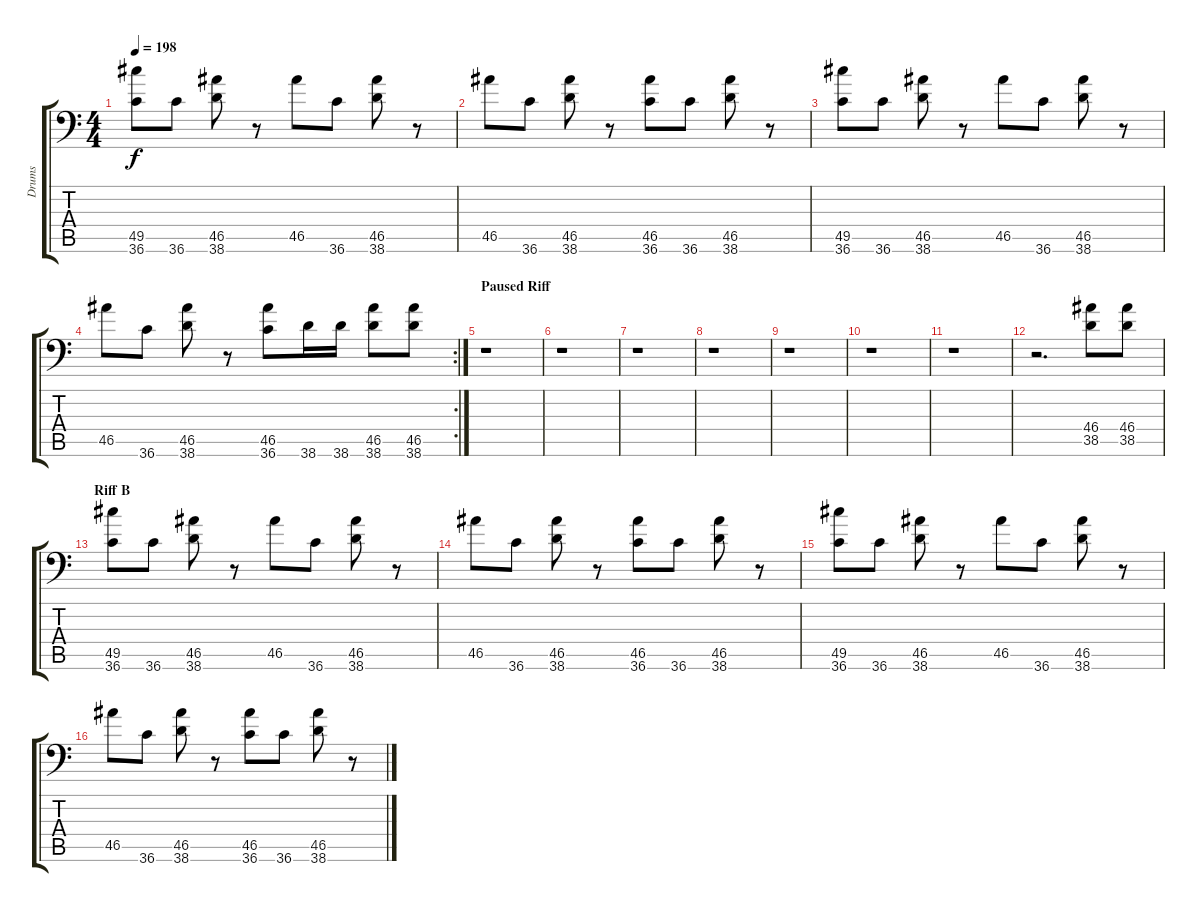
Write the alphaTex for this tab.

\track ("Drums" "Drums") {instrument acousticgrandpiano}
\staff {score tabs}
\tuning (C-1 C-1 C-1 C-1 C-1 C-1) {hide}
\ts (4 4)
\tempo 198
\clef f4
\ks c
(49.5 36.6).8{dy f} 36.6.8 (46.5 38.6).8 r.8 46.5.8 36.6.8 (46.5 38.6).8 r.8 |
46.5.8 36.6.8 (46.5 38.6).8 r.8 (46.5 36.6).8 36.6.8 (46.5 38.6).8 r.8 |
(49.5 36.6).8 36.6.8 (46.5 38.6).8 r.8 46.5.8 36.6.8 (46.5 38.6).8 r.8 |
\rc 2
46.5.8 36.6.8 (46.5 38.6).8 r.8 (46.5 36.6).8 38.6.16 38.6.16 (46.5 38.6).8 (46.5 38.6).8 |
\section ("" "Paused Riff")
r.1 |
r.1 |
r.1 |
r.1 |
r.1 |
r.1 |
r.1 |
r.2{d} (46.4 38.5).8 (46.4 38.5).8 |
\section ("" "Riff B")
(49.5 36.6).8 36.6.8 (46.5 38.6).8 r.8 46.5.8 36.6.8 (46.5 38.6).8 r.8 |
46.5.8 36.6.8 (46.5 38.6).8 r.8 (46.5 36.6).8 36.6.8 (46.5 38.6).8 r.8 |
(49.5 36.6).8 36.6.8 (46.5 38.6).8 r.8 46.5.8 36.6.8 (46.5 38.6).8 r.8 |
46.5.8 36.6.8 (46.5 38.6).8 r.8 (46.5 36.6).8 36.6.8 (46.5 38.6).8 r.8
